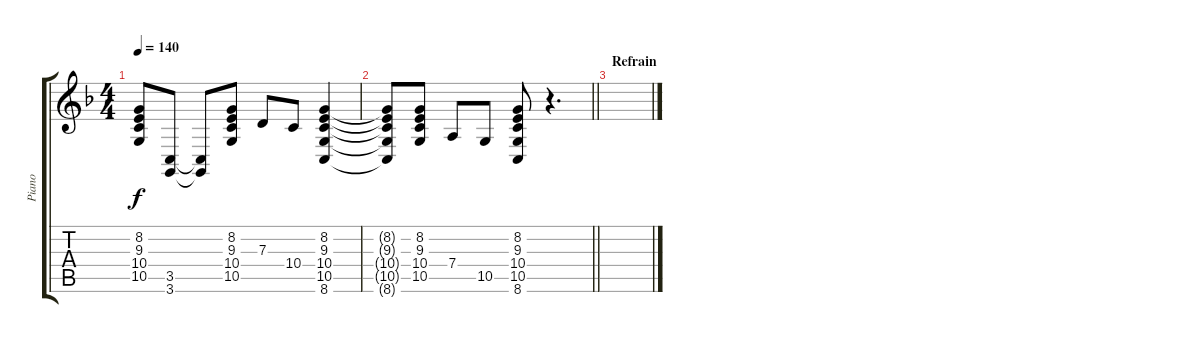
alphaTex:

\track ("Piano" "Piano") {instrument brightacousticpiano}
\staff {score tabs}
\tuning (E4 B3 G3 D3 A2 E2) {hide}
\ts (4 4)
\tempo 140
\clef g2
\ks f
(8.2 9.3 10.4 10.5).8{dy f} (3.5 3.6).8 (3.5{t} 3.6{t}).8 (8.2 9.3 10.4 10.5).8 7.3.8 10.4.8 (8.2 9.3 10.4 10.5 8.6).4 |
\barLineRight lightlight
(8.2{t} 9.3{t} 10.4{t} 10.5{t} 8.6{t}).8 (8.2 9.3 10.4 10.5).8 7.4.8 10.5.8 (8.2 9.3 10.4 10.5 8.6).8 r.4{d} |
\section ("" "Refrain")
